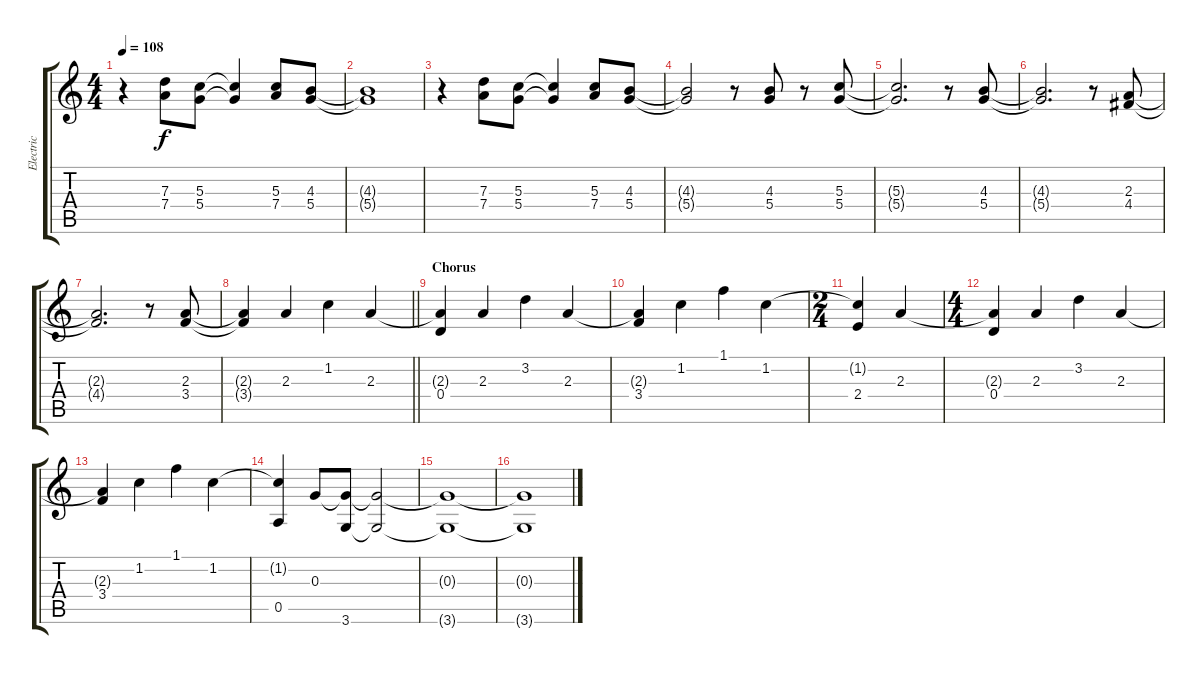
\track ("Electric" "Electric") {instrument overdrivenguitar}
\staff {score tabs}
\tuning (E4 B3 G3 D3 A2 E2) {hide}
\ts (4 4)
\tempo 108
\clef g2
\ks c
r.4{dy f} (7.3 7.4).8 (5.3 5.4).8 (5.3{t} 5.4{t}).4 (5.3 7.4).8 (4.3 5.4).8 |
(4.3{t} 5.4{t}).1 |
r.4 (7.3 7.4).8 (5.3 5.4).8 (5.3{t} 5.4{t}).4 (5.3 7.4).8 (4.3 5.4).8 |
(4.3{t} 5.4{t}).2 r.8 (4.3 5.4).8 r.8 (5.3 5.4).8 |
(5.3{t} 5.4{t}).2{d} r.8 (4.3 5.4).8 |
(4.3{t} 5.4{t}).2{d} r.8 (2.3 4.4).8 |
(2.3{t} 4.4{t}).2{d} r.8 (2.3 3.4).8 |
\barLineRight lightlight
(2.3{t} 3.4{t}).4 2.3.4 1.2.4 2.3.4 |
\section ("" "Chorus")
(2.3{t} 0.4).4 2.3.4 3.2.4 2.3.4 |
(2.3{t} 3.4).4 1.2.4 1.1.4 1.2.4 |
\ts (2 4)
(1.2{t} 2.4).4 2.3.4 |
\ts (4 4)
(2.3{t} 0.4).4 2.3.4 3.2.4 2.3.4 |
(2.3{t} 3.4).4 1.2.4 1.1.4 1.2.4 |
(1.2{t} 0.5).4 0.3.8 (0.3{t} 3.6).8 (0.3{t} 3.6{t}).2 |
(0.3{t} 3.6{t}).1 |
(0.3{t} 3.6{t}).1
